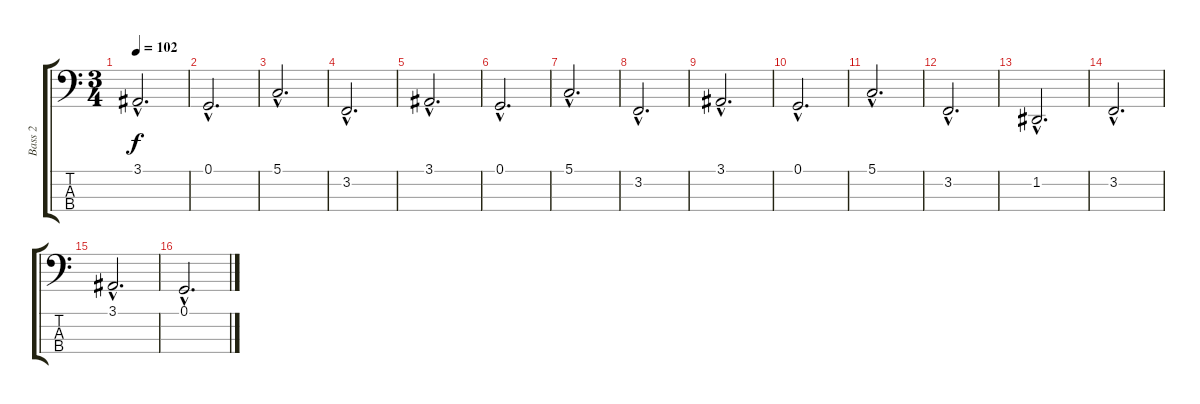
\track ("Bass 2" "Bass 2") {instrument stringensemble1}
\staff {score tabs}
\tuning (G2 D2 A1 E1) {hide}
\ts (3 4)
\tempo 102
\clef f4
\ks c
3.1{hac}.2{d dy f instrument stringensemble1} |
0.1{hac}.2{d} |
5.1{hac}.2{d} |
3.2{hac}.2{d} |
3.1{hac}.2{d} |
0.1{hac}.2{d} |
5.1{hac}.2{d} |
3.2{hac}.2{d} |
3.1{hac}.2{d} |
0.1{hac}.2{d} |
5.1{hac}.2{d} |
3.2{hac}.2{d} |
1.2{hac}.2{d} |
3.2{hac}.2{d} |
3.1{hac}.2{d} |
0.1{hac}.2{d}
